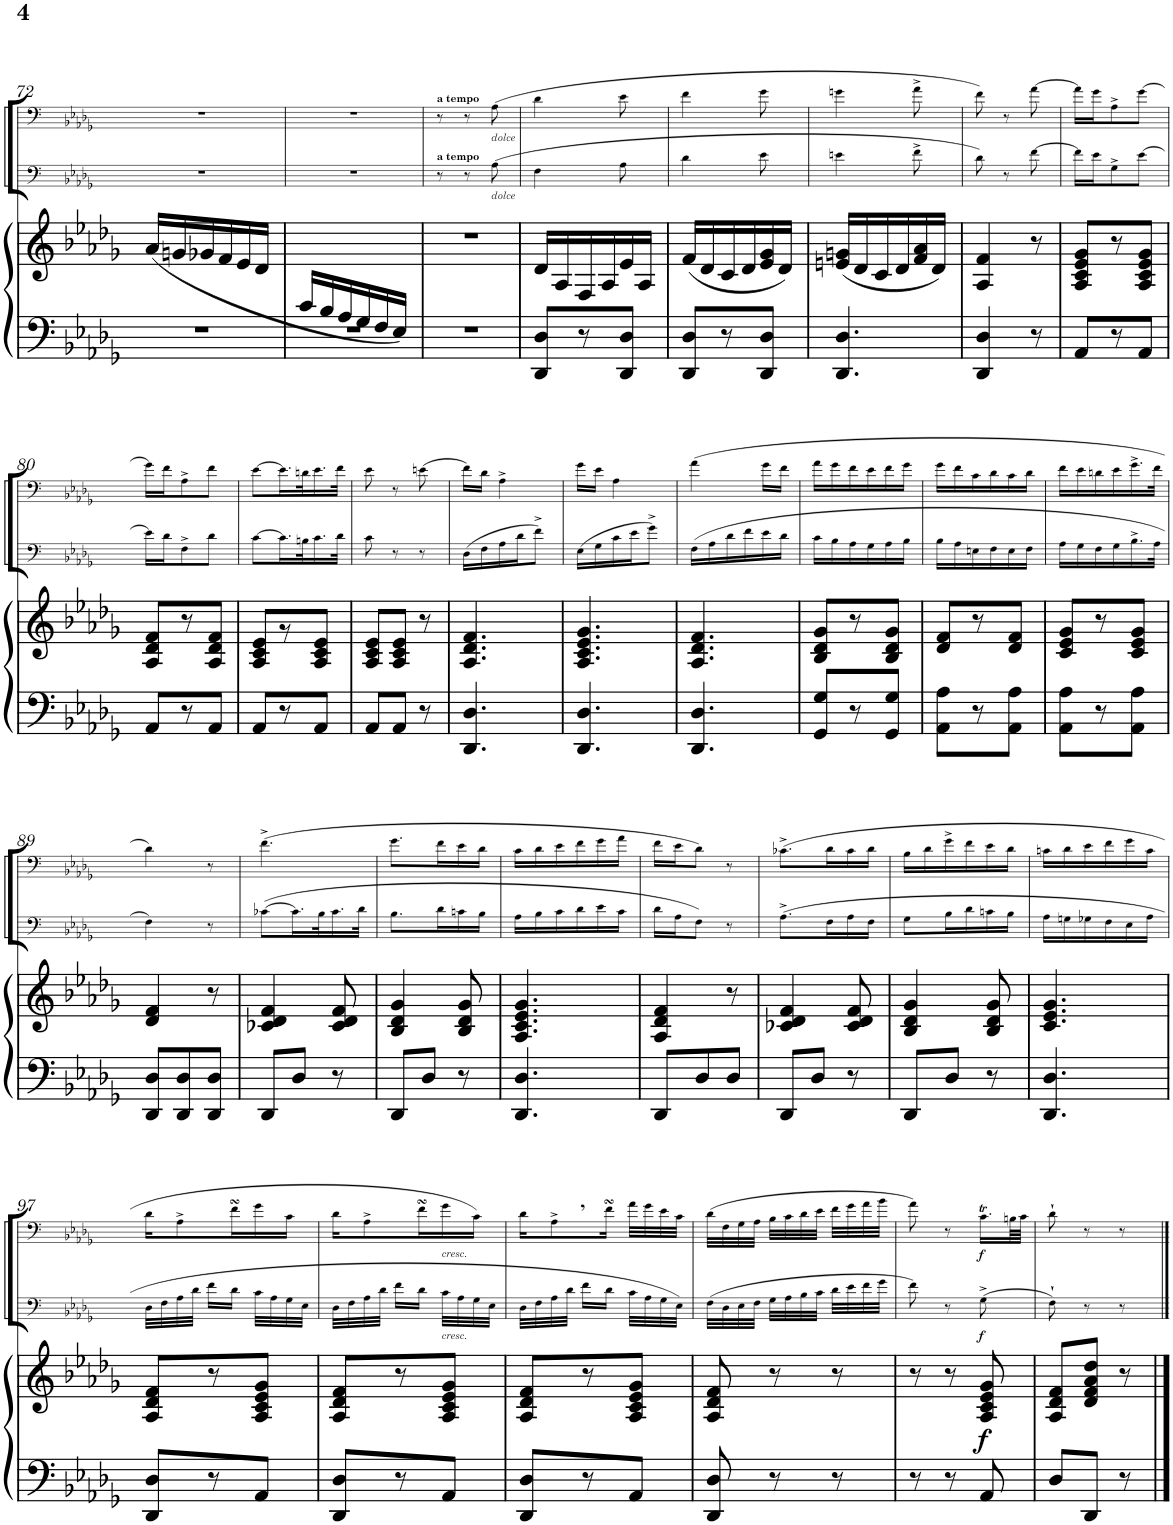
**kern	**kern	**dynam	**kern	**dynam	**kern	**dynam
*part3	*part3	*part3	*part2	*part2	*part1	*part1
*staff4	*staff3	*staff3/4	*staff2	*staff2	*staff1	*staff1
*I"Piano	*	*	*I"Trombone 2	*	*I"Trombone 1	*
*I'Pno	*	*	*I'Trb	*	*I'Trb	*
!!LO:PB:g=z
*clefF4	*clefG2	*	*clefF4	*	*clefF4	*
*k[b-e-a-d-g-]	*k[b-e-a-d-g-]	*	*k[b-e-a-d-g-]	*	*k[b-e-a-d-g-]	*
*M3/8	*M3/8	*	*M3/8	*	*M3/8	*
=72	=72	=72	=72	=72	=72	=72
4.r	(16a-/LL	.	4.r	.	4.r	.
.	16gn/	.	.	.	.	.
.	16g-X/	.	.	.	.	.
.	16f/	.	.	.	.	.
.	16e-/	.	.	.	.	.
.	16d-/JJ	.	.	.	.	.
=73	=73	=73	=73	=73	=73	=73
*^	*	*	*	*	*	*
16c/LL	4.r	4.ryy	.	4.r	.	4.r	.
16B-/	.	.	.	.	.	.	.
16A-/	.	.	.	.	.	.	.
16G-/	.	.	.	.	.	.	.
16F/	.	.	.	.	.	.	.
16E-/JJ)	.	.	.	.	.	.	.
*v	*v	*	*	*	*	*	*
=74	=74	=74	=74	=74	=74	=74
!	!	!	!	!	!LO:TX:a:B:t=a tempo	!
!	!	!	!LO:TX:a:B:t=a tempo	!	!	!
4.r	4.r	.	8r	.	8r	.
.	.	.	8r	.	8r	.
!	!	!	!	!	!LO:TX:b:i:t=dolce	!
!	!	!	!LO:TX:b:i:t=dolce	!	!	!
.	.	.	(8A-\	.	(8A-\	.
=75	=75	=75	=75	=75	=75	=75
8DD-/ 8D-/L	16d-/LL	.	4F\	.	4d-\	.
.	16A-/	.	.	.	.	.
8r	16F/	.	.	.	.	.
.	16A-/	.	.	.	.	.
8DD-/ 8D-/J	16e-/	.	8A-\	.	8e-\	.
.	16A-/JJ	.	.	.	.	.
=76	=76	=76	=76	=76	=76	=76
8DD-/ 8D-/L	(16f/LL	.	4d-\	.	4f\	.
.	16d-/	.	.	.	.	.
8r	16c/	.	.	.	.	.
.	16d-/	.	.	.	.	.
8DD-/ 8D-/J	16e-/ 16g-/	.	8e-\	.	8g-\	.
.	16d-/JJ)	.	.	.	.	.
=77	=77	=77	=77	=77	=77	=77
4.DD-/ 4.D-/	(16en/ 16gn/LL	.	4en\	.	4gn\	.
.	16d-/	.	.	.	.	.
.	16c/	.	.	.	.	.
.	16d-/	.	.	.	.	.
.	16f/ 16a-/	.	8f^\	.	8a-^\	.
.	16d-/JJ)	.	.	.	.	.
=78	=78	=78	=78	=78	=78	=78
4DD-/ 4D-/	4A-/ 4f/	.	8d-\)	.	8f\)	.
.	.	.	8r	.	8r	.
8r	8r	.	[8f\	.	[8a-\	.
=79	=79	=79	=79	=79	=79	=79
8AA-/L	8A-/ 8c/ 8e-/ 8g-/L	.	16f\LL]	.	16a-\LL]	.
.	.	.	16e-\J	.	16g-\J	.
8r	8r	.	8G-^\	.	8A-^\	.
8AA-/J	8A-/ 8c/ 8e-/ 8g-/J	.	[8e-\J	.	[8g-\J	.
!!LO:LB:g=z
=80	=80	=80	=80	=80	=80	=80
8AA-/L	8A-/ 8d-/ 8f/L	.	16e-\LL]	.	16g-\LL]	.
.	.	.	16d-\J	.	16f\J	.
8r	8r	.	8F^\	.	8A-^\	.
8AA-/J	8A-/ 8d-/ 8f/J	.	8d-\J	.	8f\J	.
=81	=81	=81	=81	=81	=81	=81
8AA-/L	8A-/ 8c/ 8e-/L	.	[8c\L	.	[8e-\L	.
8r	8r	.	16.c\L]	.	16.e-\L]	.
.	.	.	32Bn\K	.	32dn\K	.
8AA-/J	8A-/ 8c/ 8e-/J	.	16.c\	.	16.e-\	.
.	.	.	32d-\JJk	.	32f\JJk	.
=82	=82	=82	=82	=82	=82	=82
8AA-/L	8A-/ 8c/ 8e-/L	.	8c\	.	8e-\	.
8AA-/J	8A-/ 8c/ 8e-/J	.	8r	.	8r	.
8r	8r	.	8r	.	(8en\	.
=83	=83	=83	=83	=83	=83	=83
4.DD-/ 4.D-/	4.A-/ 4.d-/ 4.f/	.	(16D-\LL	.	16f\LL)	.
.	.	.	16F\	.	16d-\JJ	.
.	.	.	16A-\	.	4A-^\	.
.	.	.	16d-\J	.	.	.
.	.	.	8f^\J)	.	.	.
=84	=84	=84	=84	=84	=84	=84
4.DD-/ 4.D-/	4.A-/ 4.c/ 4.e-/ 4.g-/	.	(16E-\LL	.	16g-\LL	.
.	.	.	16G-\	.	16e-\JJ	.
.	.	.	16c\	.	4A-\	.
.	.	.	16e-\J	.	.	.
.	.	.	8g-^\J)	.	.	.
=85	=85	=85	=85	=85	=85	=85
4.DD-/ 4.D-/	4.A-/ 4.d-/ 4.f/	.	(16F\LL	.	(4a-\	.
.	.	.	16A-\	.	.	.
.	.	.	16d-\	.	.	.
.	.	.	16f\	.	.	.
.	.	.	16e-\	.	16g-\LL	.
.	.	.	16d-\JJ	.	16f\JJ	.
=86	=86	=86	=86	=86	=86	=86
8GG-/ 8G-/L	8B-/ 8d-/ 8g-/L	.	16c\LL	.	16a-\LL	.
.	.	.	16B-\	.	16g-\	.
8r	8r	.	16A-\	.	16f\	.
.	.	.	16G-\	.	16e-\	.
8GG-/ 8G-/J	8B-/ 8d-/ 8g-/J	.	16A-\	.	16f\	.
.	.	.	16B-\JJ	.	16g-\JJ	.
=87	=87	=87	=87	=87	=87	=87
8AA-\ 8A-\L	8d-/ 8f/L	.	16B-\LL	.	16g-\LL	.
.	.	.	16A-\	.	16f\	.
8r	8r	.	16En\	.	16c\	.
.	.	.	16F\	.	16d-\	.
8AA-\ 8A-\J	8d-/ 8f/J	.	16E\	.	16c\	.
.	.	.	16F\JJ	.	16d-\JJ	.
=88	=88	=88	=88	=88	=88	=88
8AA-\ 8A-\L	8c/ 8e-/ 8g-/L	.	16A-\LL	.	16f\LL	.
.	.	.	16G-\	.	16e-\	.
8r	8r	.	16F\	.	16dn\	.
.	.	.	16G-\	.	16e-\	.
8AA-\ 8A-\J	8c/ 8e-/ 8g-/J	.	16.B-^\	.	16.g-^\	.
.	.	.	32A-\JJk	.	32f\JJk	.
!!LO:LB:g=z
=89	=89	=89	=89	=89	=89	=89
8DD-/ 8D-/L	4d-/ 4f/	.	4F\)	.	4d-\)	.
8DD-/ 8D-/	.	.	.	.	.	.
8DD-/ 8D-/J	8r	.	8r	.	8r	.
=90	=90	=90	=90	=90	=90	=90
8DD-/L	4c-X/ 4d-/ 4f/	.	([8c-X\L	.	(4.f^\	.
8D-/J	.	.	16.c-\L]	.	.	.
.	.	.	32B-\K	.	.	.
8r	8c-/ 8d-/ 8f/	.	16.c-\	.	.	.
.	.	.	32d-\JJk	.	.	.
=91	=91	=91	=91	=91	=91	=91
8DD-/L	4B-/ 4d-/ 4g-/	.	8.B-\L	.	8.g-\L	.
8D-/J	.	.	.	.	.	.
.	.	.	16d-\L	.	16f\L	.
8r	8B-/ 8d-/ 8g-/	.	16cn\	.	16e-\	.
.	.	.	16B-\JJ	.	16d-\JJ	.
=92	=92	=92	=92	=92	=92	=92
4.DD-/ 4.D-/	4.A-/ 4.c/ 4.e-/ 4.g-/	.	16A-\LL	.	16c\LL	.
.	.	.	16B-\	.	16d-\	.
.	.	.	16c\	.	16e-\	.
.	.	.	16d-\	.	16f\	.
.	.	.	16e-\	.	16g-\	.
.	.	.	16c\JJ	.	16a-\JJ	.
=93	=93	=93	=93	=93	=93	=93
8DD-/L	4A-/ 4d-/ 4f/	.	16d-\LL	.	16f\LL	.
.	.	.	16A-\J	.	16e-\J	.
8D-/	.	.	8F\J)	.	8d-\J)	.
8D-/J	8r	.	8r	.	8r	.
=94	=94	=94	=94	=94	=94	=94
8DD-/L	4c-X/ 4d-/ 4f/	.	(8.A-^\L	.	(8.c-X^\L	.
8D-/J	.	.	.	.	.	.
.	.	.	16F\L	.	16d-\L	.
8r	8c-/ 8d-/ 8f/	.	16A-\	.	16c-\	.
.	.	.	16F\JJ	.	16d-\JJ	.
=95	=95	=95	=95	=95	=95	=95
8DD-/L	4B-/ 4d-/ 4g-/	.	8G-\L	.	16B-\LL	.
.	.	.	.	.	16d-\	.
8D-/J	.	.	16B-\L	.	16g-^\	.
.	.	.	16d-\	.	16f\	.
8r	8B-/ 8d-/ 8g-/	.	16cn\	.	16e-\	.
.	.	.	16B-\JJ	.	16d-\JJ	.
=96	=96	=96	=96	=96	=96	=96
4.DD-/ 4.D-/	4.c/ 4.e-/ 4.g-/	.	16A-\LL	.	16cn\LL	.
.	.	.	16Gn\	.	16d-\	.
.	.	.	16G-X\	.	16e-\	.
.	.	.	16F\	.	16f\	.
.	.	.	16E-\	.	16g-\	.
.	.	.	16A-\JJ	.	16c\JJ	.
!!LO:LB:g=z
=97	=97	=97	=97	=97	=97	=97
8DD-/ 8D-/L	8A-/ 8d-/ 8f/L	.	32D-\LLL	.	16d-\KL	.
.	.	.	32F\	.	.	.
.	.	.	32A-\	.	8A-^\	.
.	.	.	32d-\JJJ	.	.	.
8r	8r	.	16f\LL	.	.	.
.	.	.	16d-\JJ	.	16fsSsS\L	.
8AA-/J	8A-/ 8c/ 8e-/ 8g-/J	.	32c\LLL	.	16g-\	.
.	.	.	32A-\	.	.	.
.	.	.	32G-\	.	16c\JJ	.
.	.	.	32E-\JJJ	.	.	.
=98	=98	=98	=98	=98	=98	=98
8DD-/ 8D-/L	8A-/ 8d-/ 8f/L	.	32D-\LLL	.	16d-\KL	.
.	.	.	32F\	.	.	.
.	.	.	32A-\	.	8A-^\	.
.	.	.	32d-\JJJ	.	.	.
8r	8r	.	16f\LL	.	.	.
.	.	.	16d-\JJ	.	16fsSsS\L	.
!	!	!	!	!	!LO:TX:b:i:t=cresc.	!
!	!	!	!LO:TX:b:i:t=cresc.	!	!	!
8AA-/J	8A-/ 8c/ 8e-/ 8g-/J	.	32c\LLL	.	16g-\	.
.	.	.	32A-\	.	.	.
.	.	.	32G-\	.	16c\JJ)	.
.	.	.	32E-\JJJ	.	.	.
=99	=99	=99	=99	=99	=99	=99
8DD-/ 8D-/L	8A-/ 8d-/ 8f/L	.	32D-\LLL	.	16d-\KL	.
.	.	.	32F\	.	.	.
.	.	.	32A-\	.	8A-^,\	.
.	.	.	32d-\JJJ	.	.	.
8r	8r	.	16f\LL	.	.	.
.	.	.	16d-\JJ	.	16fsSsS\Jk	.
8AA-/J	8A-/ 8c/ 8e-/ 8g-/J	.	32c\LLL	.	32a-\LLL	.
.	.	.	32A-\	.	32g-\	.
.	.	.	32G-\	.	32e-\	.
.	.	.	32E-\JJJ)	.	32c\JJJ	.
=100	=100	=100	=100	=100	=100	=100
8DD-/ 8D-/	8A-/ 8d-/ 8f/	.	(32F\LLL	.	(32d-\LLL	.
.	.	.	32D-\	.	32F\	.
.	.	.	32E-\	.	32G-\	.
.	.	.	32F\JJJ	.	32A-\JJJ	.
8r	8r	.	32G-\LLL	.	32B-\LLL	.
.	.	.	32A-\	.	32c\	.
.	.	.	32B-\	.	32d-\	.
.	.	.	32c\JJJ	.	32e-\JJJ	.
8r	8r	.	32d-\LLL	.	32f\LLL	.
.	.	.	32e-\	.	32g-\	.
.	.	.	32f\	.	32a-\	.
.	.	.	32g-\JJJ	.	32b-\JJJ	.
=101	=101	=101	=101	=101	=101	=101
8r	8r	.	8f\)	.	8a-\)	.
8r	8r	.	8r	.	8r	.
!	!	!LO:DY:b	!	!LO:DY:b	!	!LO:DY:b
8AA-/	8A-/ 8c/ 8e-/ 8g-/	f	(8G-^\	f	16.ct\LL	f
.	.	.	.	.	64Bn\LL	.
.	.	.	.	.	64c\JJJJ	.
=102	=102	=102	=102	=102	=102	=102
8D-/L	8A-/ 8d-/ 8f/L	.	8F`\)	.	8d-`\	.
8DD-/J	8d-/ 8f/ 8a-/ 8dd-/J	.	8r	.	8r	.
8r	8r	.	8r	.	8r	.
==	==	==	==	==	==	==
*-	*-	*-	*-	*-	*-	*-
